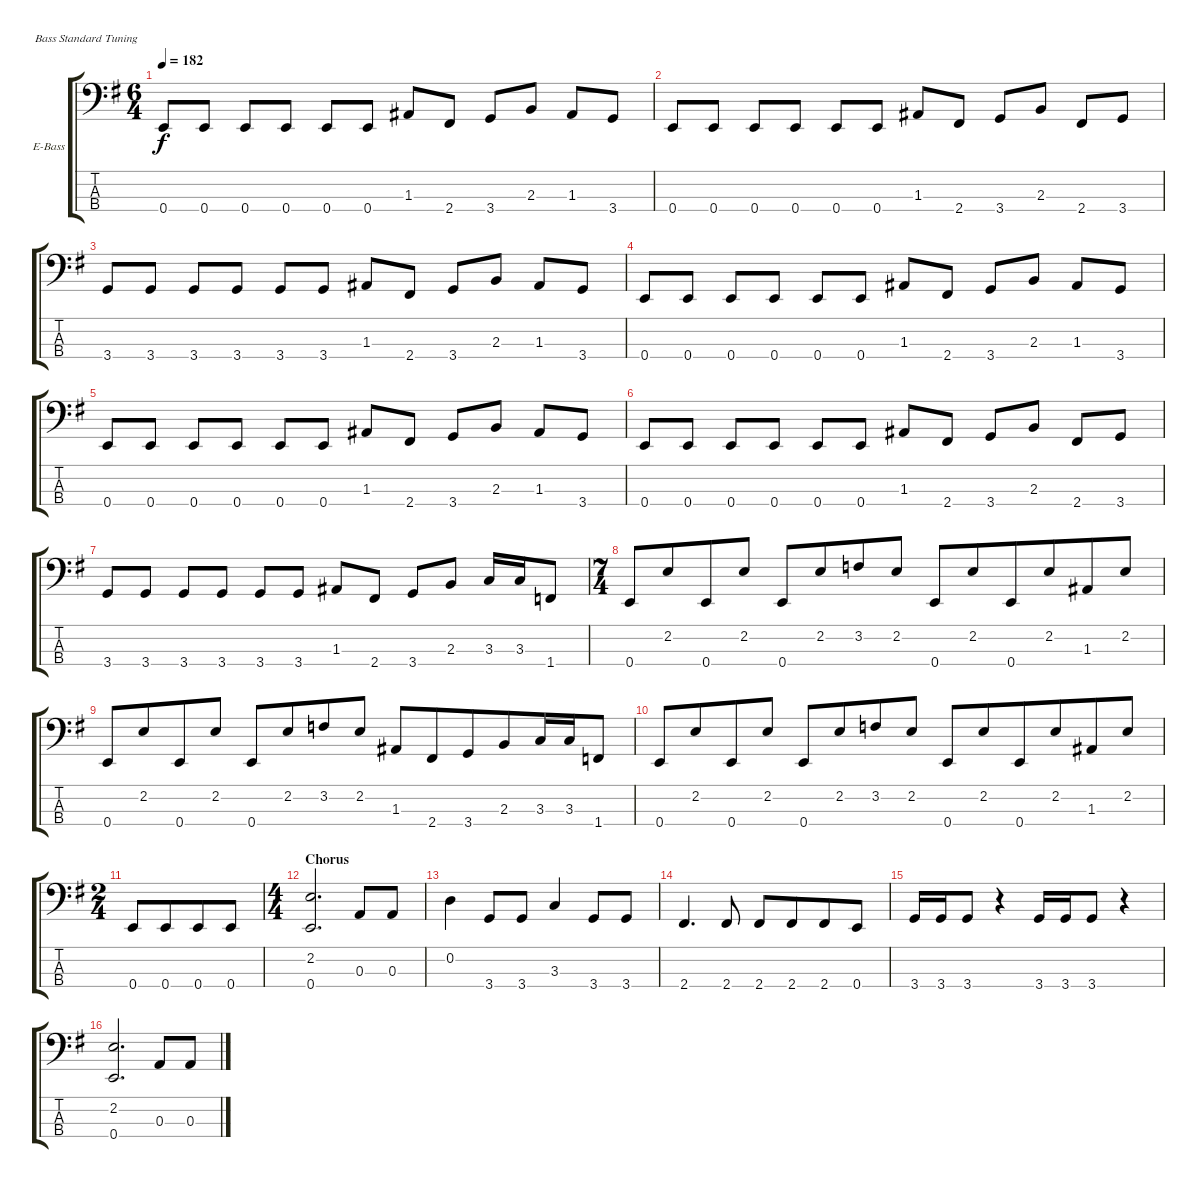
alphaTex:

\bracketExtendMode groupsimilarinstruments
\firstSystemTrackNameOrientation horizontal
\otherSystemsTrackNameOrientation horizontal
\track ("Bass" "E-Bass") {instrument electricbasspick}
\staff {score tabs}
\tuning (G2 D2 A1 E1)
\ts (6 4)
\tempo 182
\clef f4
\scale
1.05549
\ks g
0.4.8{dy f} 0.4.8 0.4.8 0.4.8 0.4.8 0.4.8 1.3.8 2.4.8 3.4.8 2.3.8 1.3.8 3.4.8 |
\scale
0.944515 0.4.8 0.4.8 0.4.8 0.4.8 0.4.8 0.4.8 1.3.8 2.4.8 3.4.8 2.3.8 2.4.8 3.4.8 |
\scale
1.05549 3.4.8 3.4.8 3.4.8 3.4.8 3.4.8 3.4.8 1.3.8 2.4.8 3.4.8 2.3.8 1.3.8 3.4.8 |
\scale
0.944515 0.4.8 0.4.8 0.4.8 0.4.8 0.4.8 0.4.8 1.3.8 2.4.8 3.4.8 2.3.8 1.3.8 3.4.8 |
\scale
1.05549 0.4.8 0.4.8 0.4.8 0.4.8 0.4.8 0.4.8 1.3.8 2.4.8 3.4.8 2.3.8 1.3.8 3.4.8 |
\scale
0.944515 0.4.8 0.4.8 0.4.8 0.4.8 0.4.8 0.4.8 1.3.8 2.4.8 3.4.8 2.3.8 2.4.8 3.4.8 |
\scale
1.05549 3.4.8 3.4.8 3.4.8 3.4.8 3.4.8 3.4.8 1.3.8 2.4.8 3.4.8 2.3.8 3.3.16 3.3.16 1.4.8 |
\ts (7 4)
\beaming (8 4 4 6)
\scale
0.944515 0.4.8 2.2.8 0.4.8 2.2.8 0.4.8 2.2.8 3.2.8 2.2.8 0.4.8 2.2.8 0.4.8 2.2.8 1.3.8 2.2.8 |
\scale
1.05549 0.4.8 2.2.8 0.4.8 2.2.8 0.4.8 2.2.8 3.2.8 2.2.8 1.3.8 2.4.8 3.4.8 2.3.8 3.3.16 3.3.16 1.4.8 |
\scale
0.944515 0.4.8 2.2.8 0.4.8 2.2.8 0.4.8 2.2.8 3.2.8 2.2.8 0.4.8 2.2.8 0.4.8 2.2.8 1.3.8 2.2.8 |
\ts (2 4)
\beaming (8 4 4 6)
\scale
1.08575 0.4.8 0.4.8 0.4.8 0.4.8 |
\ts (4 4)
\beaming (8 4 4 6)
\section ("" "Chorus")
\scale
0.91425 (2.2 0.4).2{d} 0.3.8 0.3.8 |
\scale
1.05549 0.2.4 3.4.8 3.4.8 3.3.4 3.4.8 3.4.8 |
\scale
0.944515 2.4.4{d} 2.4.8 2.4.8 2.4.8 2.4.8 0.4.8 |
\scale
1.05549 3.4.16 3.4.16 3.4.8 r.4 3.4.16 3.4.16 3.4.8 r.4 |
\scale
0.944515 (2.2 0.4).2{d} 0.3.8 0.3.8
